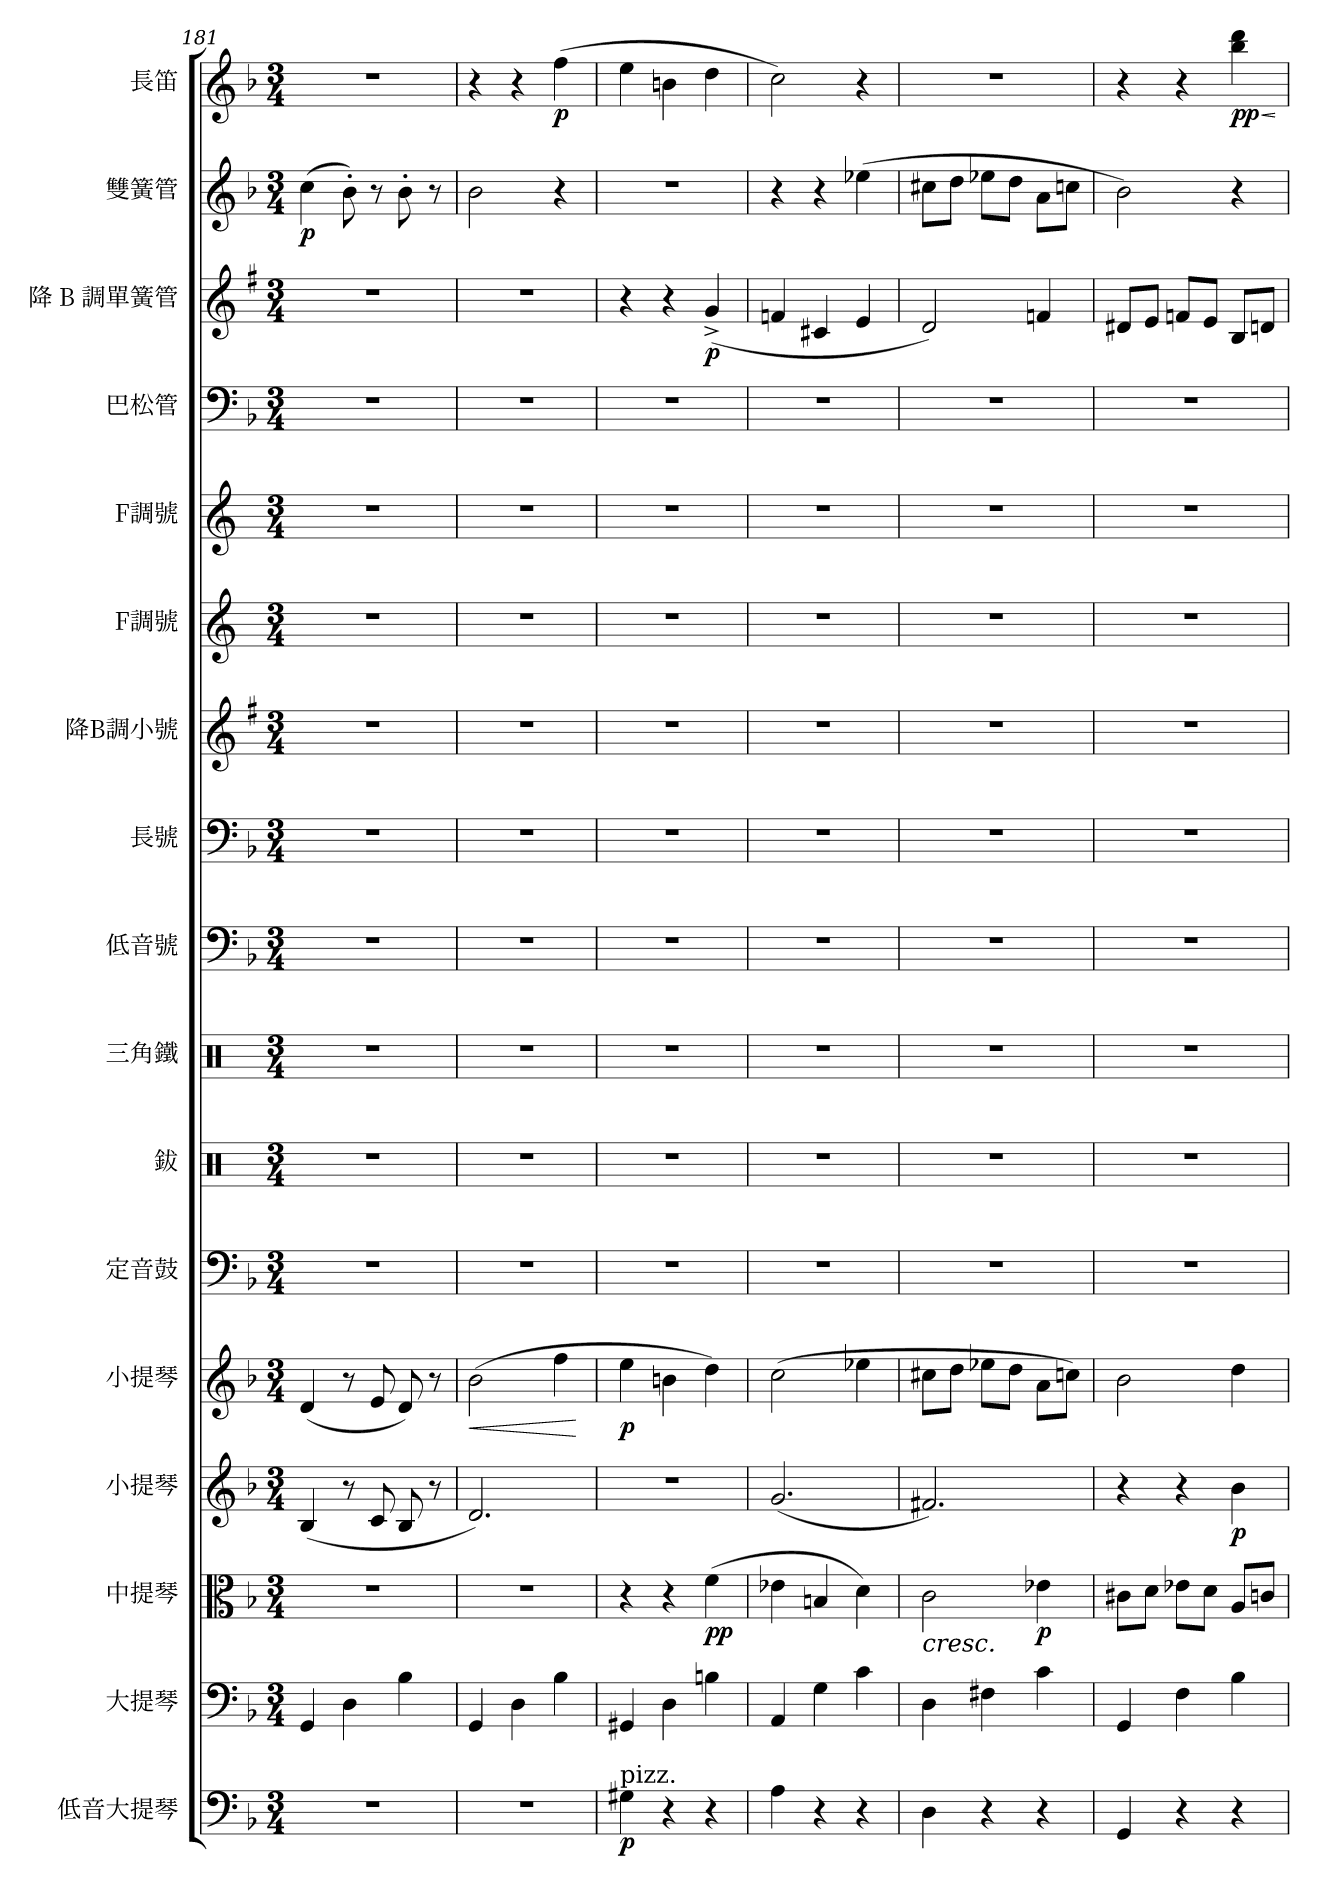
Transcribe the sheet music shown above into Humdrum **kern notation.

**kern	**dynam	**kern	**kern	**dynam	**kern	**dynam	**kern	**dynam	**kern	**kern	**kern	**kern	**kern	**kern	**kern	**kern	**kern	**kern	**dynam	**kern	**dynam	**kern	**dynam
*part17	*part17	*part16	*part15	*part15	*part14	*part14	*part13	*part13	*part12	*part11	*part10	*part9	*part8	*part7	*part6	*part5	*part4	*part3	*part3	*part2	*part2	*part1	*part1
*staff17	*staff17	*staff16	*staff15	*staff15	*staff14	*staff14	*staff13	*staff13	*staff12	*staff11	*staff10	*staff9	*staff8	*staff7	*staff6	*staff5	*staff4	*staff3	*staff3	*staff2	*staff2	*staff1	*staff1
*I"低音大提琴	*	*I"大提琴	*I"中提琴	*	*I"小提琴	*	*I"小提琴	*	*I"定音鼓	*I"鈸	*I"三角鐵	*I"低音號	*I"長號	*I"降B調小號	*I"F調號	*I"F調號	*I"巴松管	*I"降 B 調單簧管	*	*I"雙簧管	*	*I"長笛	*
*clefF4	*	*clefF4	*clefC3	*	*clefG2	*	*clefG2	*	*clefF4	*clefX	*clefX	*clefF4	*clefF4	*clefG2	*clefG2	*clefG2	*clefF4	*clefG2	*	*clefG2	*	*clefG2	*
*ITrd7c12	*	*	*	*	*	*	*	*	*	*	*	*	*	*ITrd1c2	*ITrd4c7	*ITrd4c7	*	*ITrd1c2	*	*	*	*	*
*k[b-]	*	*k[b-]	*k[b-]	*	*k[b-]	*	*k[b-]	*	*k[b-]	*k[]	*k[]	*k[b-]	*k[b-]	*k[b-]	*k[b-]	*k[b-]	*k[b-]	*k[b-]	*	*k[b-]	*	*k[b-]	*
*M3/4	*	*M3/4	*M3/4	*	*M3/4	*	*M3/4	*	*M3/4	*M3/4	*M3/4	*M3/4	*M3/4	*M3/4	*M3/4	*M3/4	*M3/4	*M3/4	*	*M3/4	*	*M3/4	*
=181	=181	=181	=181	=181	=181	=181	=181	=181	=181	=181	=181	=181	=181	=181	=181	=181	=181	=181	=181	=181	=181	=181	=181
!	!	!	!	!	!	!	!	!	!	!	!	!	!	!	!	!	!	!	!	!	!LO:DY:b	!	!
2.r	.	4GG/	2.r	.	(<4B-/	.	(<4d/	.	2.r	2.r	2.r	2.r	2.r	2.r	2.r	2.r	2.r	2.r	.	(>4cc\	p	2.r	.
.	.	4D\	.	.	8r	.	8r	.	.	.	.	.	.	.	.	.	.	.	.	8b-'\)	.	.	.
.	.	.	.	.	8c/	.	8e/	.	.	.	.	.	.	.	.	.	.	.	.	8r	.	.	.
.	.	4B-\	.	.	8B-/	.	8d/)	.	.	.	.	.	.	.	.	.	.	.	.	8b-'\	.	.	.
.	.	.	.	.	8r	.	8r	.	.	.	.	.	.	.	.	.	.	.	.	8r	.	.	.
=182	=182	=182	=182	=182	=182	=182	=182	=182	=182	=182	=182	=182	=182	=182	=182	=182	=182	=182	=182	=182	=182	=182	=182
!	!	!	!	!	!	!	!	!LO:HP:b	!	!	!	!	!	!	!	!	!	!	!	!	!	!	!
2.r	.	4GG/	2.r	.	2.d/)	.	(>2b-\	<	2.r	2.r	2.r	2.r	2.r	2.r	2.r	2.r	2.r	2.r	.	2b-\	.	4r	.
.	.	4D\	.	.	.	.	.	.	.	.	.	.	.	.	.	.	.	.	.	.	.	4r	.
!	!	!	!	!	!	!	!	!	!	!	!	!	!	!	!	!	!	!	!	!	!	!	!LO:DY:b
.	.	4B-\	.	.	.	.	4ff\	.	.	.	.	.	.	.	.	.	.	.	.	4r	.	(>4ff\	p
.	.	.	.	.	.	.	.	[	.	.	.	.	.	.	.	.	.	.	.	.	.	.	.
=183	=183	=183	=183	=183	=183	=183	=183	=183	=183	=183	=183	=183	=183	=183	=183	=183	=183	=183	=183	=183	=183	=183	=183
!LO:TX:a:t=pizz.	!	!	!	!	!	!	!	!	!	!	!	!	!	!	!	!	!	!	!	!	!	!	!
!	!LO:DY:b	!	!	!	!	!	!	!LO:DY:b	!	!	!	!	!	!	!	!	!	!	!	!	!	!	!
4GG#X\	p	4GG#X/	4r	.	2.r	.	4ee\	p	2.r	2.r	2.r	2.r	2.r	2.r	2.r	2.r	2.r	4r	.	2.r	.	4ee\	.
4r	.	4D\	4r	.	.	.	4bn\	.	.	.	.	.	.	.	.	.	.	4r	.	.	.	4bn\	.
!	!	!	!	!LO:DY:b	!	!	!	!	!	!	!	!	!	!	!	!	!	!	!LO:DY:b	!	!	!	!
4r	.	4Bn\	(>4f\	pp	.	.	4dd\)	.	.	.	.	.	.	.	.	.	.	(>4f^/	p	.	.	4dd\	.
=184	=184	=184	=184	=184	=184	=184	=184	=184	=184	=184	=184	=184	=184	=184	=184	=184	=184	=184	=184	=184	=184	=184	=184
4AA\	.	4AA/	4e-X\	.	(<2.g/	.	(>2cc\	.	2.r	2.r	2.r	2.r	2.r	2.r	2.r	2.r	2.r	4e-X/	.	4r	.	2cc\)	.
4r	.	4G\	4Bn/	.	.	.	.	.	.	.	.	.	.	.	.	.	.	4Bn/	.	4r	.	.	.
4r	.	4c\	4d\)	.	.	.	4ee-X\	.	.	.	.	.	.	.	.	.	.	4d/	.	(>4ee-X\	.	4r	.
=185	=185	=185	=185	=185	=185	=185	=185	=185	=185	=185	=185	=185	=185	=185	=185	=185	=185	=185	=185	=185	=185	=185	=185
!	!	!	!	!LO:HP:b	!	!	!	!	!	!	!	!	!	!	!	!	!	!	!	!	!	!	!
4DD\	.	4D\	2c\	<	2.f#X/)	.	8cc#X\L	.	2.r	2.r	2.r	2.r	2.r	2.r	2.r	2.r	2.r	2c/)	.	8cc#X\L	.	2.r	.
.	.	.	.	.	.	.	8dd\J	.	.	.	.	.	.	.	.	.	.	.	.	8dd\J	.	.	.
4r	.	4F#X\	.	.	.	.	8ee-X\L	.	.	.	.	.	.	.	.	.	.	.	.	8ee-X\L	.	.	.
.	.	.	.	.	.	.	8dd\J	.	.	.	.	.	.	.	.	.	.	.	.	8dd\J	.	.	.
!	!	!	!	!LO:DY:b	!	!	!	!	!	!	!	!	!	!	!	!	!	!	!	!	!	!	!
4r	.	4c\	4e-X\	p	.	.	8a\L	.	.	.	.	.	.	.	.	.	.	4e-X/	.	8a\L	.	.	.
.	.	.	.	.	.	.	8ccn\J)	.	.	.	.	.	.	.	.	.	.	.	.	8ccn\J	.	.	.
.	.	.	.	[	.	.	.	.	.	.	.	.	.	.	.	.	.	.	.	.	.	.	.
=186	=186	=186	=186	=186	=186	=186	=186	=186	=186	=186	=186	=186	=186	=186	=186	=186	=186	=186	=186	=186	=186	=186	=186
4GGG/	.	4GG/	8c#X\L	.	4r	.	2b-\	.	2.r	2.r	2.r	2.r	2.r	2.r	2.r	2.r	2.r	8c#X/L	.	2b-\)	.	4r	.
.	.	.	8d\J	.	.	.	.	.	.	.	.	.	.	.	.	.	.	8d/J	.	.	.	.	.
4r	.	4F\	8e-X\L	.	4r	.	.	.	.	.	.	.	.	.	.	.	.	8e-X/L	.	.	.	4r	.
.	.	.	8d\J	.	.	.	.	.	.	.	.	.	.	.	.	.	.	8d/J	.	.	.	.	.
!	!	!	!	!	!	!LO:DY:b	!	!	!	!	!	!	!	!	!	!	!	!	!	!	!	!	!LO:HP:b
!	!	!	!	!	!	!	!	!	!	!	!	!	!	!	!	!	!	!	!	!	!	!	!LO:DY:n=1:b
4r	.	4B-\	8A/L	.	4b-\	p	4dd\	.	.	.	.	.	.	.	.	.	.	8A/L	.	4r	.	4bb-\ 4ddd\	< pp
.	.	.	8cn/J	.	.	.	.	.	.	.	.	.	.	.	.	.	.	8cn/J	.	.	.	.	.
.	.	.	.	.	.	.	.	.	.	.	.	.	.	.	.	.	.	.	.	.	.	.	[
=	=	=	=	=	=	=	=	=	=	=	=	=	=	=	=	=	=	=	=	=	=	=	=
*-	*-	*-	*-	*-	*-	*-	*-	*-	*-	*-	*-	*-	*-	*-	*-	*-	*-	*-	*-	*-	*-	*-	*-
